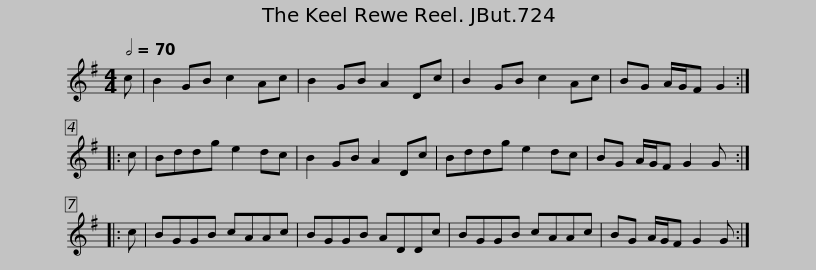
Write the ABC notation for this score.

X:1
L:1/8
Q:1/2=70
M:4/4
I:linebreak $
K:G
V:1 treble
V:1
 c | B2 GB c2 Ac | B2 GB A2 Dc | B2 GB c2 Ac | BG A/G/F G2 :: %5
 c | Bddg e2 dc | B2 GB A2 Dc |$ Bddg e2 dc | BG A/G/F G2 G :: %10
 c | BGGB cAAc | BGGB ADDc | BGGB cAAc |$ BG A/G/F G2 G :| %15
